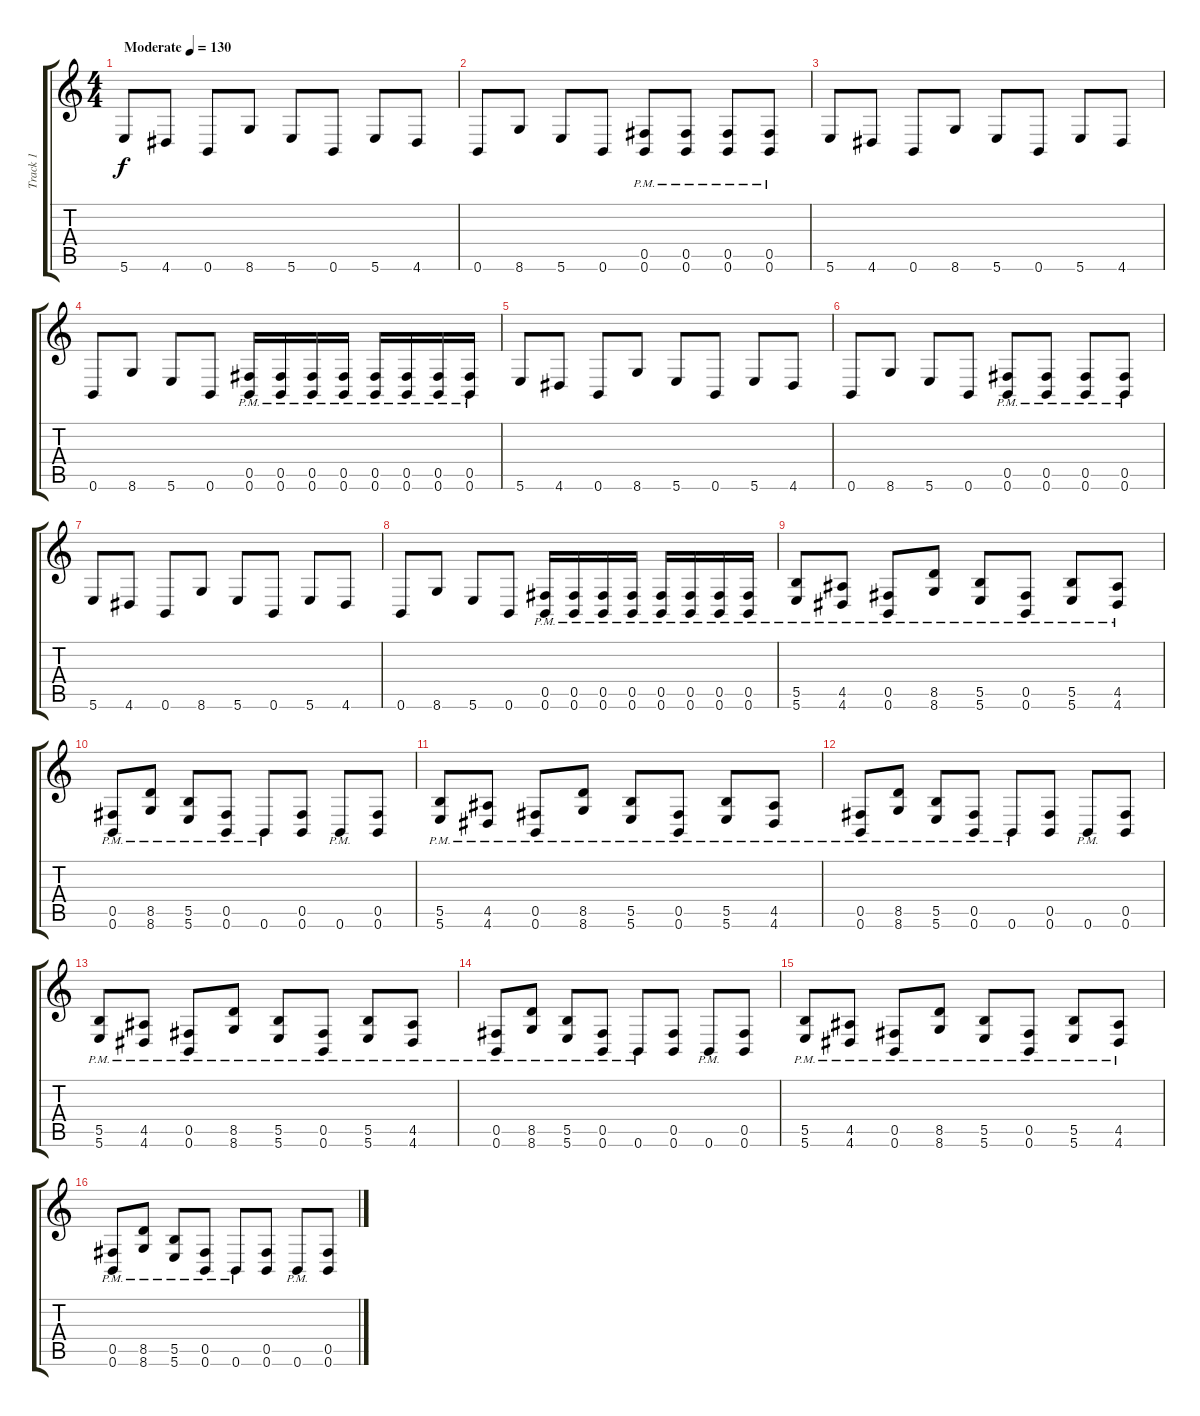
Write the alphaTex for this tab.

\track ("Track 1" "Track 1") {instrument distortionguitar}
\staff {score tabs}
\tuning (Db4 Ab3 E3 B2 Gb2 B1) {hide}
\ts (4 4)
\tempo (130 "Moderate")
\clef g2
\ks c
5.6.8{dy f instrument distortionguitar} 4.6.8 0.6.8 8.6.8 5.6.8 0.6.8 5.6.8 4.6.8 |
0.6.8 8.6.8 5.6.8 0.6.8 (0.5{pm} 0.6).8 (0.5{pm} 0.6).8 (0.5{pm} 0.6).8 (0.5{pm} 0.6).8 |
5.6.8 4.6.8 0.6.8 8.6.8 5.6.8 0.6.8 5.6.8 4.6.8 |
0.6.8 8.6.8 5.6.8 0.6.8 (0.5{pm} 0.6).16 (0.5{pm} 0.6).16 (0.5{pm} 0.6).16 (0.5{pm} 0.6).16 (0.5{pm} 0.6).16 (0.5{pm} 0.6).16 (0.5{pm} 0.6).16 (0.5{pm} 0.6).16 |
5.6.8 4.6.8 0.6.8 8.6.8 5.6.8 0.6.8 5.6.8 4.6.8 |
0.6.8 8.6.8 5.6.8 0.6.8 (0.5{pm} 0.6).8 (0.5{pm} 0.6).8 (0.5{pm} 0.6).8 (0.5{pm} 0.6).8 |
5.6.8 4.6.8 0.6.8 8.6.8 5.6.8 0.6.8 5.6.8 4.6.8 |
0.6.8 8.6.8 5.6.8 0.6.8 (0.5{pm} 0.6).16 (0.5{pm} 0.6).16 (0.5{pm} 0.6).16 (0.5{pm} 0.6).16 (0.5{pm} 0.6).16 (0.5{pm} 0.6).16 (0.5{pm} 0.6).16 (0.5{pm} 0.6).16 |
(5.5{pm} 5.6).8 (4.5{pm} 4.6).8 (0.5{pm} 0.6).8 (8.5{pm} 8.6).8 (5.5{pm} 5.6).8 (0.5{pm} 0.6).8 (5.5{pm} 5.6).8 (4.5{pm} 4.6).8 |
(0.5{pm} 0.6).8 (8.5{pm} 8.6).8 (5.5{pm} 5.6).8 (0.5 0.6{pm}).8 0.6{pm}.8 (0.5 0.6).8 0.6{pm}.8 (0.5 0.6).8 |
(5.5{pm} 5.6).8 (4.5{pm} 4.6).8 (0.5{pm} 0.6).8 (8.5{pm} 8.6).8 (5.5{pm} 5.6).8 (0.5{pm} 0.6).8 (5.5{pm} 5.6).8 (4.5{pm} 4.6).8 |
(0.5{pm} 0.6).8 (8.5{pm} 8.6).8 (5.5{pm} 5.6).8 (0.5 0.6{pm}).8 0.6{pm}.8 (0.5 0.6).8 0.6{pm}.8 (0.5 0.6).8 |
(5.5{pm} 5.6).8 (4.5{pm} 4.6).8 (0.5{pm} 0.6).8 (8.5{pm} 8.6).8 (5.5{pm} 5.6).8 (0.5{pm} 0.6).8 (5.5{pm} 5.6).8 (4.5{pm} 4.6).8 |
(0.5{pm} 0.6).8 (8.5{pm} 8.6).8 (5.5{pm} 5.6).8 (0.5 0.6{pm}).8 0.6{pm}.8 (0.5 0.6).8 0.6{pm}.8 (0.5 0.6).8 |
(5.5{pm} 5.6).8 (4.5{pm} 4.6).8 (0.5{pm} 0.6).8 (8.5{pm} 8.6).8 (5.5{pm} 5.6).8 (0.5{pm} 0.6).8 (5.5{pm} 5.6).8 (4.5{pm} 4.6).8 |
(0.5{pm} 0.6).8 (8.5{pm} 8.6).8 (5.5{pm} 5.6).8 (0.5 0.6{pm}).8 0.6{pm}.8 (0.5 0.6).8 0.6{pm}.8 (0.5 0.6).8
